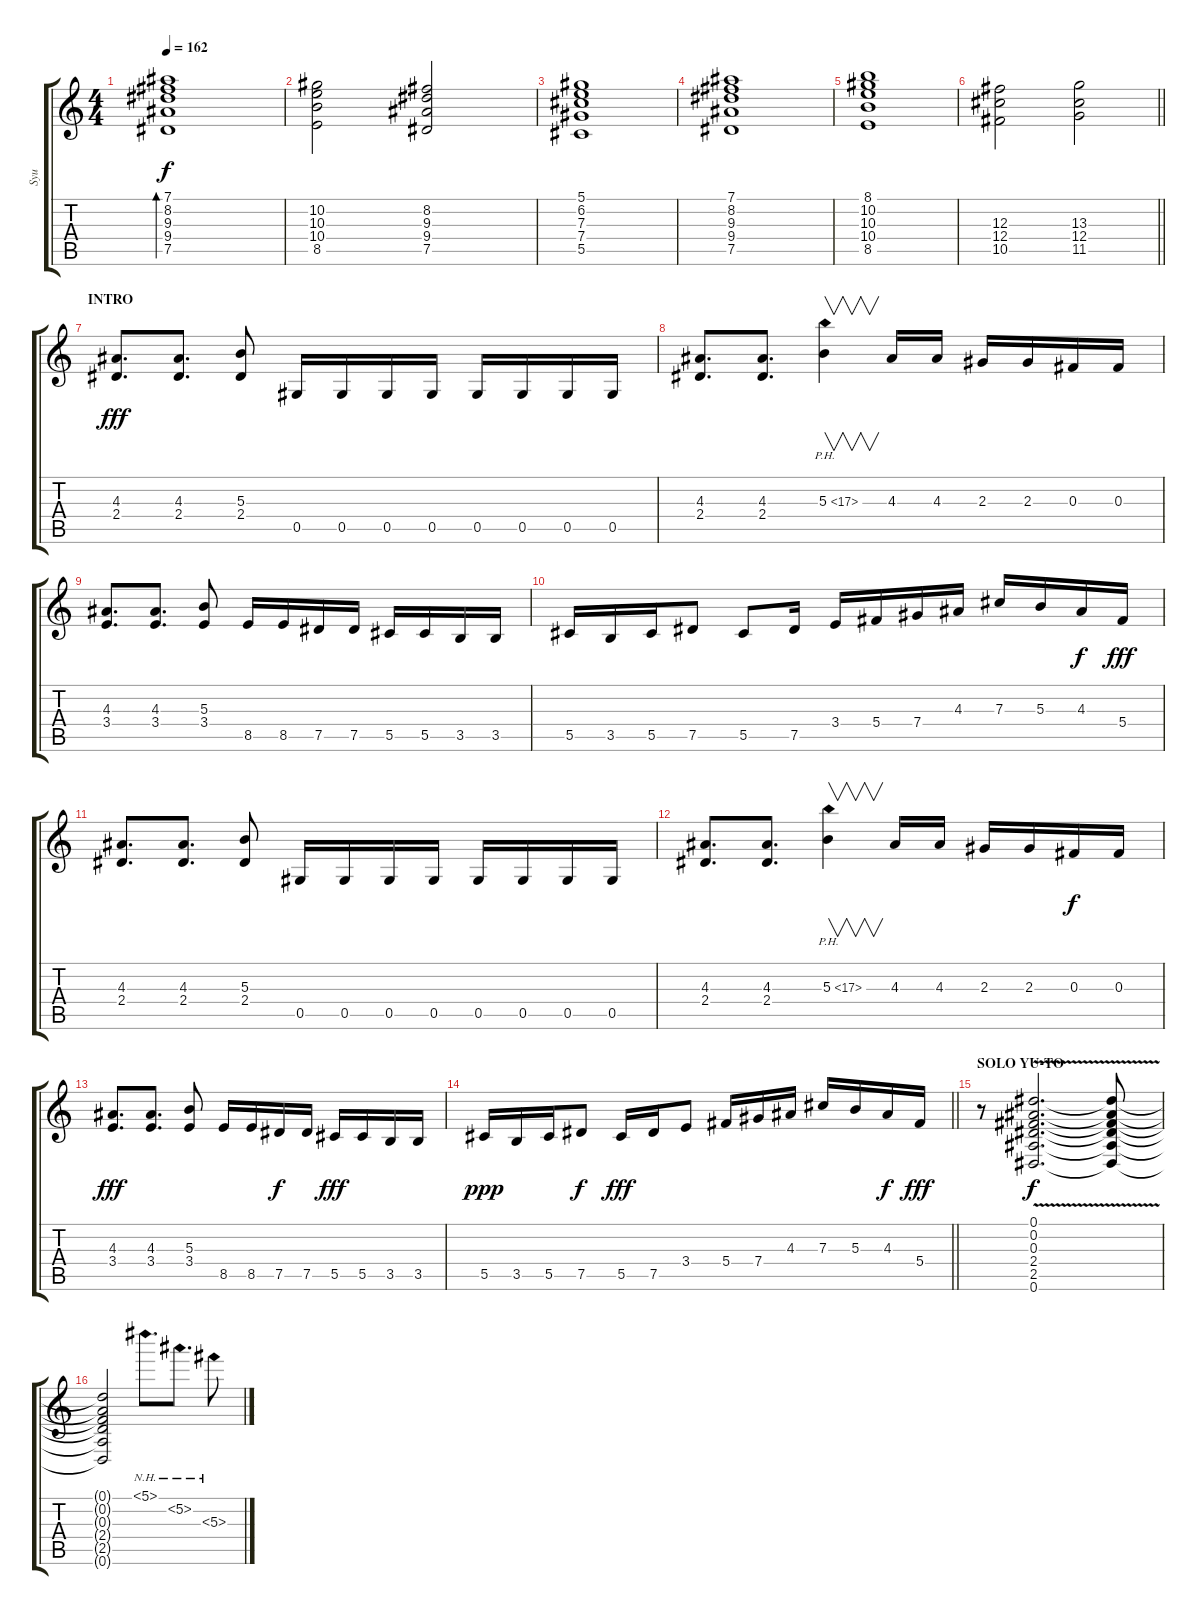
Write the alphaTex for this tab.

\track ("Syu" "Syu") {instrument overdrivenguitar}
\staff {score tabs}
\tuning (Eb4 Bb3 Gb3 Db3 Ab2 Eb2) {hide}
\ts (4 4)
\tempo 162
\clef g2
\ks c
(7.1 8.2 9.3 9.4 7.5).1{bd 480 dy f} |
(10.2 10.3 10.4 8.5).2 (8.2 9.3 9.4 7.5).2 |
(5.1 6.2 7.3 7.4 5.5).1 |
(7.1 8.2 9.3 9.4 7.5).1 |
(8.1 10.2 10.3 10.4 8.5).1 |
\barLineRight lightlight
(12.3 12.4 10.5).2 (13.3 12.4 11.5).2 |
\section ("" "INTRO")
(4.3 2.4).8{d dy fff} (4.3 2.4).8{d} (5.3 2.4).8 0.5.16 0.5.16 0.5.16 0.5.16 0.5.16 0.5.16 0.5.16 0.5.16 |
(4.3 2.4).8{d} (4.3 2.4).8{d} 5.3{ph 12}.4{v} 4.3.16 4.3.16 2.3.16 2.3.16 0.3.16 0.3.16 |
(4.3 3.4).8{d} (4.3 3.4).8{d} (5.3 3.4).8 8.5.16 8.5.16 7.5.16 7.5.16 5.5.16 5.5.16 3.5.16 3.5.16 |
5.5.16 3.5.16 5.5.16 7.5.8 5.5.8 7.5.16 3.4.16 5.4.16 7.4.16 4.3.16 7.3.16 5.3.16 4.3.16{dy f} 5.4.16{dy fff} |
(4.3 2.4).8{d} (4.3 2.4).8{d} (5.3 2.4).8 0.5.16 0.5.16 0.5.16 0.5.16 0.5.16 0.5.16 0.5.16 0.5.16 |
(4.3 2.4).8{d} (4.3 2.4).8{d} 5.3{ph 12}.4{v} 4.3.16 4.3.16 2.3.16 2.3.16 0.3.16{dy f} 0.3.16 |
(4.3 3.4).8{d dy fff} (4.3 3.4).8{d} (5.3 3.4).8 8.5.16 8.5.16 7.5.16{dy f} 7.5.16 5.5.16{dy fff} 5.5.16 3.5.16 3.5.16 |
\barLineRight lightlight
5.5.16{dy ppp} 3.5.16 5.5.16 7.5.8{dy f} 5.5.16{dy fff} 7.5.16 3.4.8 5.4.16 7.4.16 4.3.16 7.3.16 5.3.16 4.3.16{dy f} 5.4.16{dy fff} |
\section ("" "SOLO YU-TO")
r.8 (0.1{v} 0.2{v} 0.3{v} 2.4{v} 2.5 0.6{v}).2{d dy f} (0.1{t} 0.2{t} 0.3{t} 2.4{t} 2.5{t} 0.6{t}).8 |
(0.1{t} 0.2{t} 0.3{t} 2.4{t} 2.5{t} 0.6{t}).2 5.1{nh}.8{d} 5.2{nh}.8{d} 5.3{nh}.8
